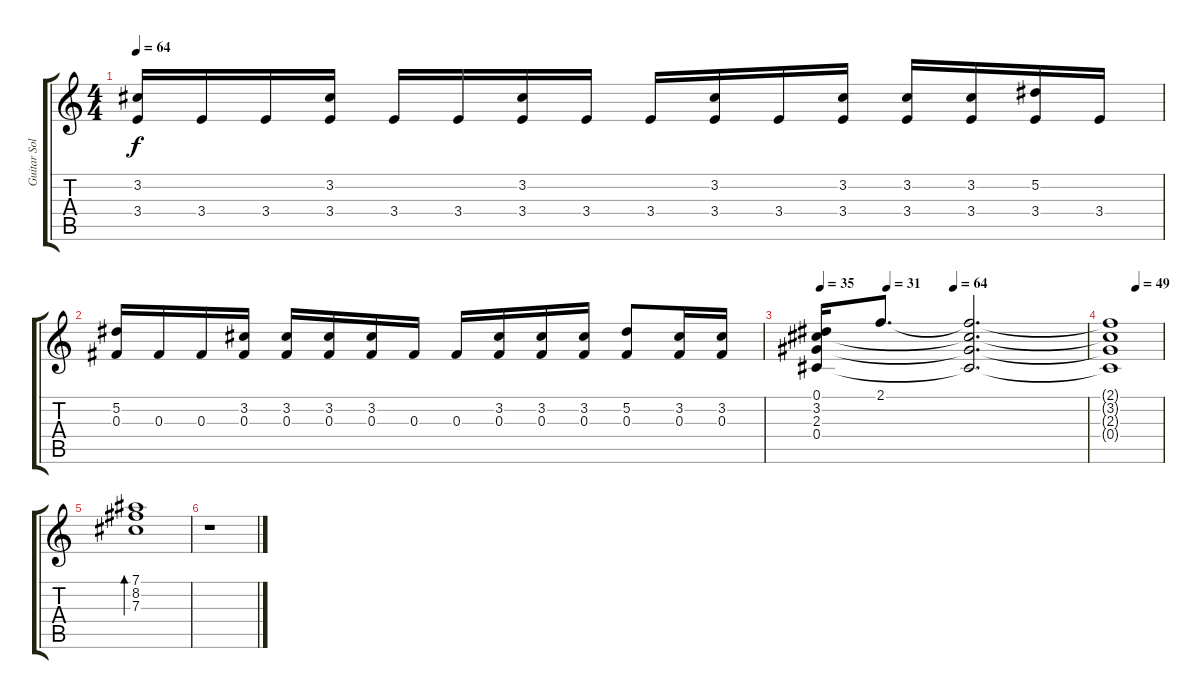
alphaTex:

\track ("Guitar Solo" "Guitar Sol") {instrument acousticguitarsteel}
\staff {score tabs}
\tuning (Eb4 Bb3 Gb3 Db3 Ab2 Eb2) {hide}
\ts (4 4)
\tempo 64
\clef g2
\ks c
(3.2 3.4).16{dy f} 3.4.16 3.4.16 (3.2 3.4).16 3.4.16 3.4.16 (3.2 3.4).16 3.4.16 3.4.16 (3.2 3.4).16 3.4.16 (3.2 3.4).16 (3.2 3.4).16 (3.2 3.4).16 (5.2 3.4).16 3.4.16 |
(5.2 0.3).16 0.3.16 0.3.16 (3.2 0.3).16 (3.2 0.3).16 (3.2 0.3).16 (3.2 0.3).16 0.3.16 0.3.16 (3.2 0.3).16 (3.2 0.3).16 (3.2 0.3).16 (5.2 0.3).8 (3.2 0.3).16 (3.2 0.3).16 |
\tempo 35
\tempo (31 0.25)
\tempo (64 0.5)
(0.1 3.2 2.3 0.4).16 2.1.8{d} (2.1{t} 3.2{t} 2.3{t} 0.4{t}).2{d} |
\tempo (49 0.5)
(2.1{t} 3.2{t} 2.3{t} 0.4{t}).1 |
(7.1 8.2 7.3).1{bd 240} |
r.1
